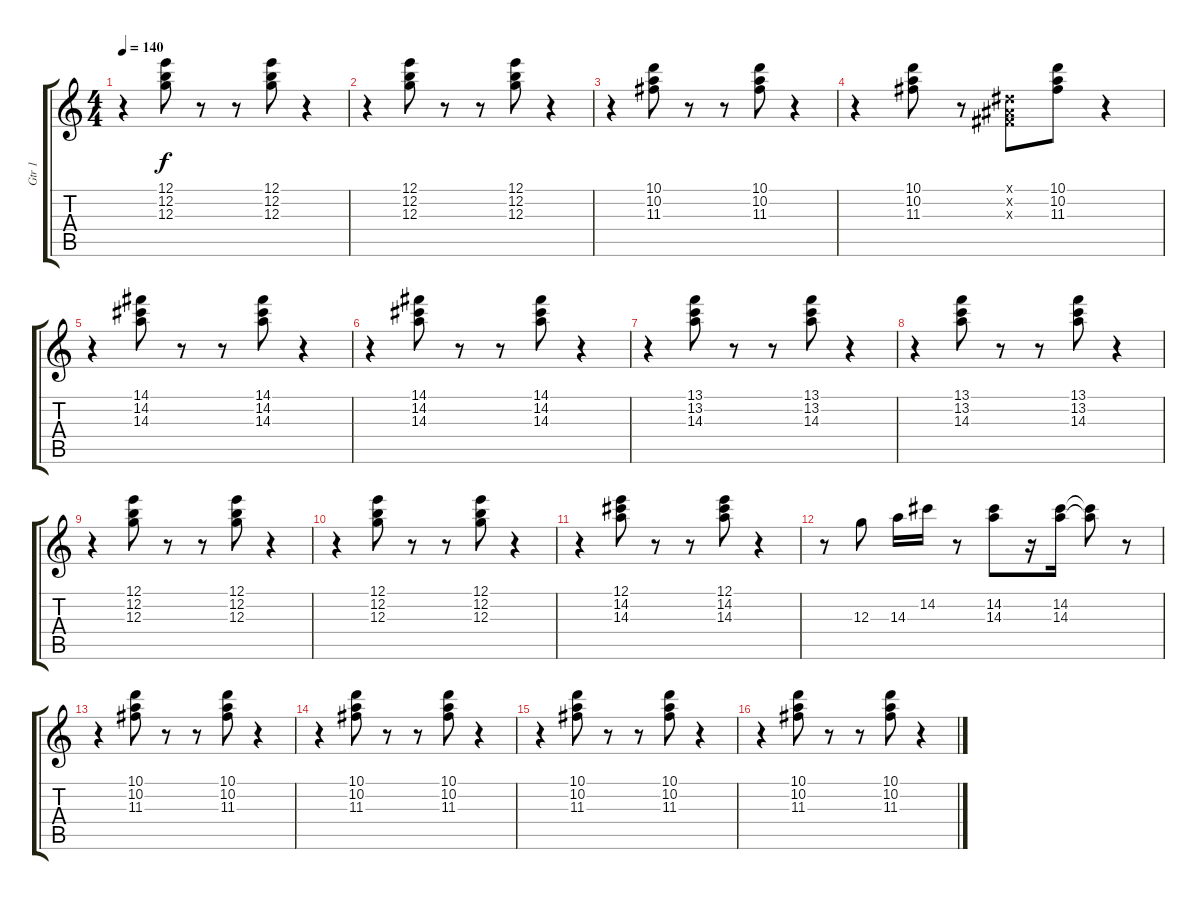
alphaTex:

\track ("Gtr 1" "Gtr 1") {instrument distortionguitar}
\staff {score tabs}
\tuning (E4 B3 G3 D3 A2 E2) {hide}
\ts (4 4)
\tempo 140
\clef g2
\ks c
r.4{dy f} (12.1 12.2 12.3).8 r.8 r.8 (12.1 12.2 12.3).8 r.4 |
r.4 (12.1 12.2 12.3).8 r.8 r.8 (12.1 12.2 12.3).8 r.4 |
r.4 (10.1 10.2 11.3).8 r.8 r.8 (10.1 10.2 11.3).8 r.4 |
r.4 (10.1 10.2 11.3).8 r.8 (-1.1{x} -1.2{x} -1.3{x}).8 (10.1 10.2 11.3).8 r.4 |
r.4 (14.1 14.2 14.3).8 r.8 r.8 (14.1 14.2 14.3).8 r.4 |
r.4 (14.1 14.2 14.3).8 r.8 r.8 (14.1 14.2 14.3).8 r.4 |
r.4 (13.1 13.2 14.3).8 r.8 r.8 (13.1 13.2 14.3).8 r.4 |
r.4 (13.1 13.2 14.3).8 r.8 r.8 (13.1 13.2 14.3).8 r.4 |
r.4 (12.1 12.2 12.3).8 r.8 r.8 (12.1 12.2 12.3).8 r.4 |
r.4 (12.1 12.2 12.3).8 r.8 r.8 (12.1 12.2 12.3).8 r.4 |
r.4 (12.1 14.2 14.3).8 r.8 r.8 (12.1 14.2 14.3).8 r.4 |
r.8 12.3.8 14.3.16 14.2.16 r.8 (14.2 14.3).8 r.16 (14.2 14.3).16 (14.2{t} 14.3{t}).8 r.8 |
r.4 (10.1 10.2 11.3).8 r.8 r.8 (10.1 10.2 11.3).8 r.4 |
r.4 (10.1 10.2 11.3).8 r.8 r.8 (10.1 10.2 11.3).8 r.4 |
r.4 (10.1 10.2 11.3).8 r.8 r.8 (10.1 10.2 11.3).8 r.4 |
r.4 (10.1 10.2 11.3).8 r.8 r.8 (10.1 10.2 11.3).8 r.4
